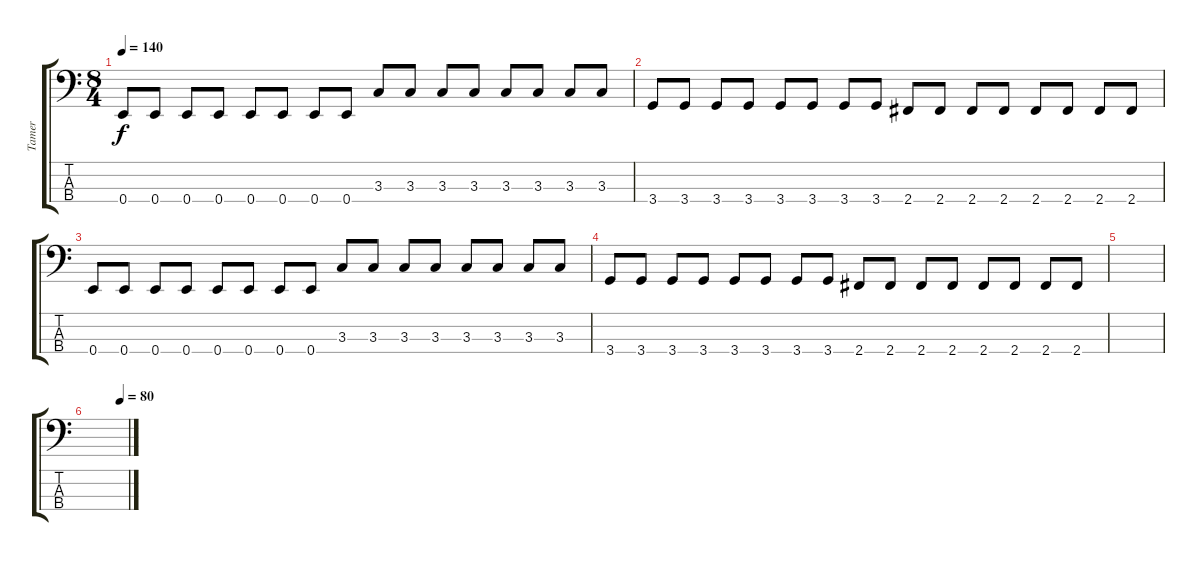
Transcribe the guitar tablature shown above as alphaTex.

\track ("Tamer" "Tamer") {instrument electricbassfinger}
\staff {score tabs}
\tuning (G2 D2 A1 E1) {hide}
\ts (8 4)
\tempo 140
\clef f4
\ks c
0.4.8{dy f} 0.4.8 0.4.8 0.4.8 0.4.8 0.4.8 0.4.8 0.4.8 3.3.8 3.3.8 3.3.8 3.3.8 3.3.8 3.3.8 3.3.8 3.3.8 |
3.4.8 3.4.8 3.4.8 3.4.8 3.4.8 3.4.8 3.4.8 3.4.8 2.4.8 2.4.8 2.4.8 2.4.8 2.4.8 2.4.8 2.4.8 2.4.8 |
0.4.8 0.4.8 0.4.8 0.4.8 0.4.8 0.4.8 0.4.8 0.4.8 3.3.8 3.3.8 3.3.8 3.3.8 3.3.8 3.3.8 3.3.8 3.3.8 |
3.4.8 3.4.8 3.4.8 3.4.8 3.4.8 3.4.8 3.4.8 3.4.8 2.4.8 2.4.8 2.4.8 2.4.8 2.4.8 2.4.8 2.4.8 2.4.8 |
|
\tempo (80 0.8125)
